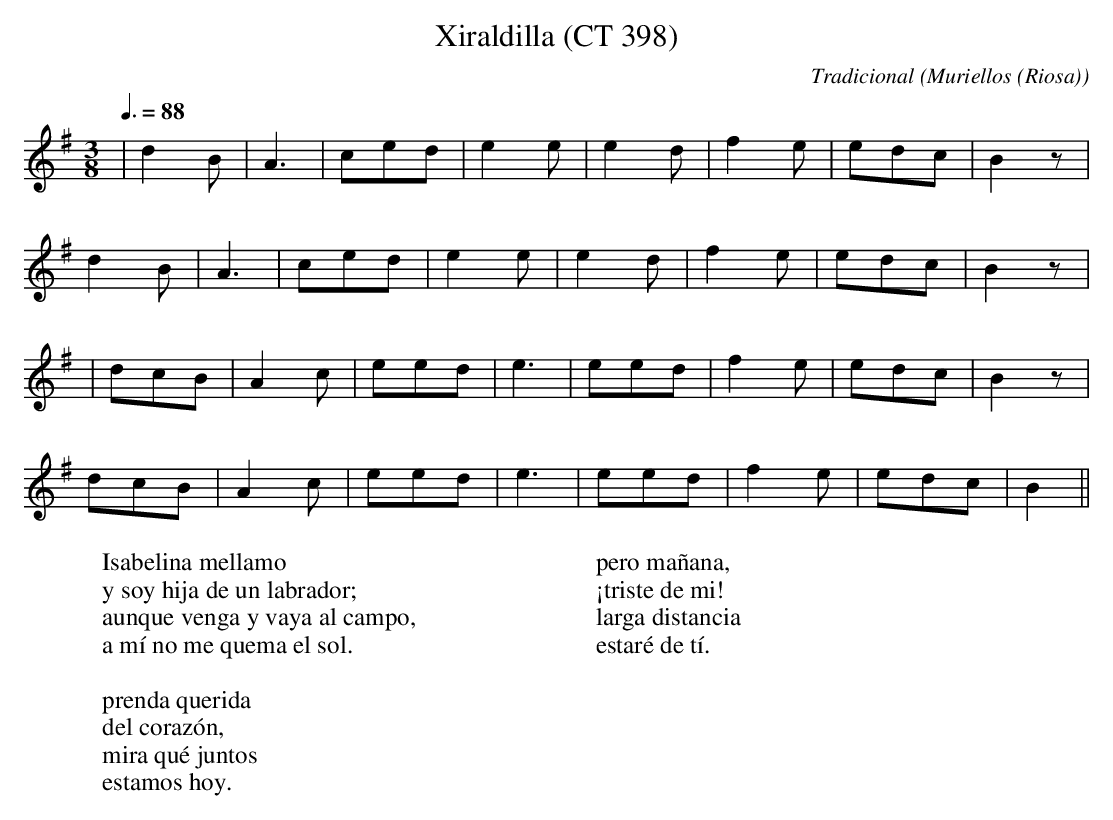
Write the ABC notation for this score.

X:1
T:Xiraldilla (CT 398)
C:Tradicional
O:Muriellos (Riosa)
M:3/8
L:1/8
Q:3/8=88
K:G
|d2 B|A3|ced|e2 e|e2 d|f2 e|edc|B2 z|
d2 B|A3|ced|e2 e|e2 d|f2 e|edc|B2 z|
|dcB|A2 c|eed|e3|eed|f2 e|edc|B2 z|
dcB|A2 c|eed|e3|eed|f2 e|edc|B2 ||
W:Isabelina mellamo
W:y soy hija de un labrador;
W:aunque venga y vaya al campo,
W:a mí no me quema el sol.
W:
W:prenda querida
W:del corazón,
W:mira qué juntos
W:estamos hoy.
W:
W:pero mañana,
W:¡triste de mi!
W:larga distancia
W:estaré de tí.
W:
